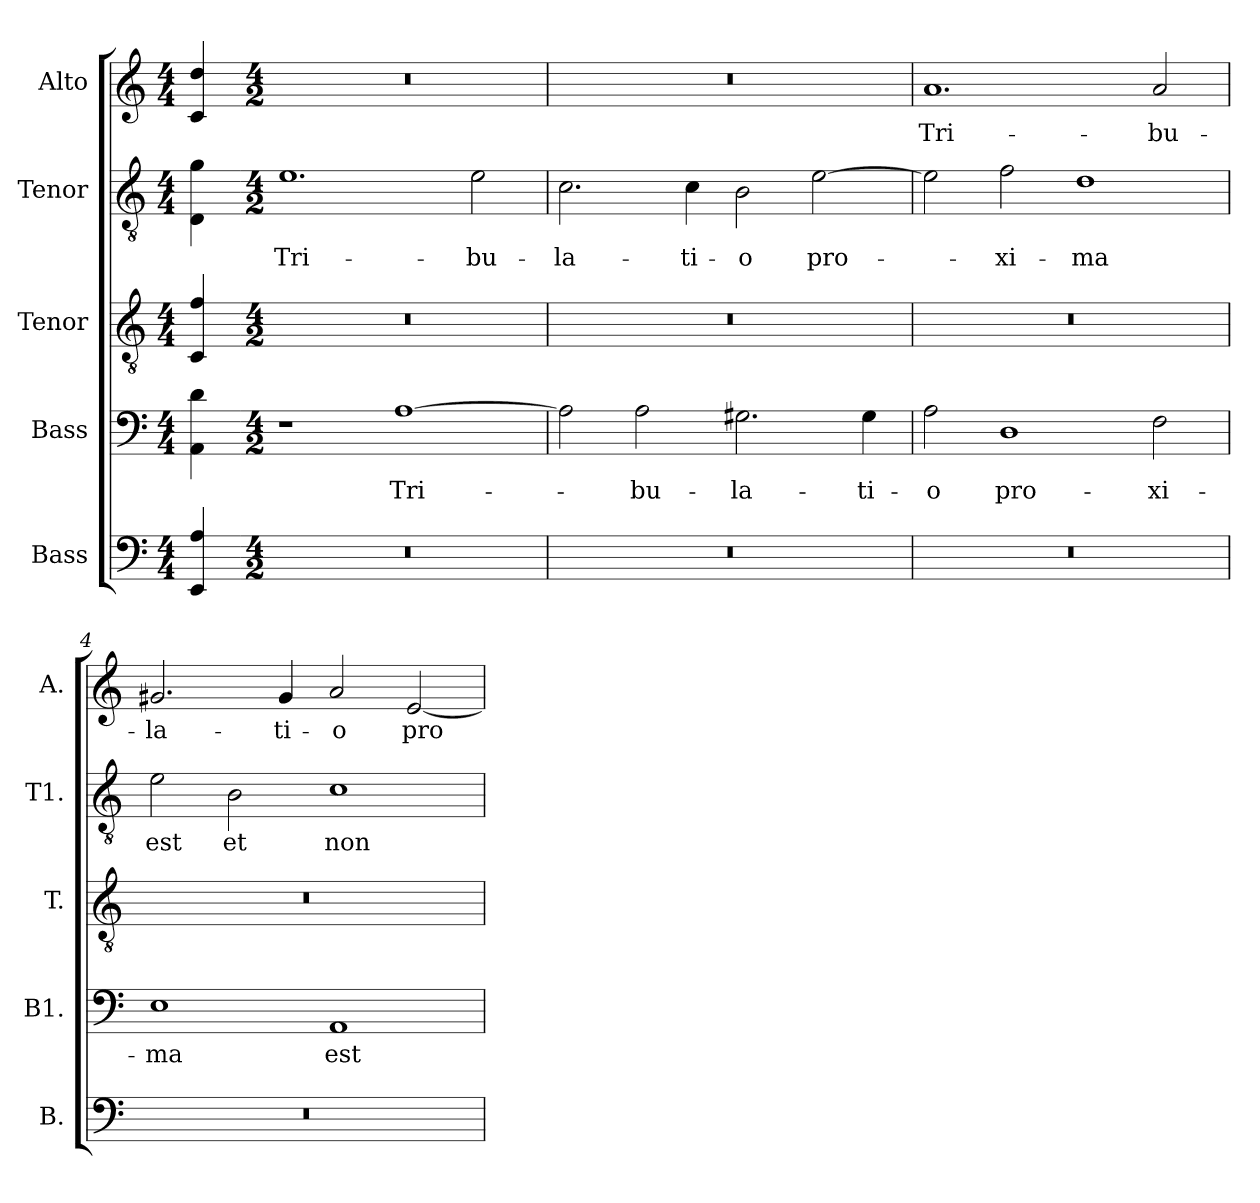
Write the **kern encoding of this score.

**kern	**kern	**text	**kern	**kern	**text	**kern	**text
*part5	*part4	*part4	*part3	*part2	*part2	*part1	*part1
*staff5	*staff4	*staff4	*staff3	*staff2	*staff2	*staff1	*staff1
*I"Bass	*I"Bass	*	*I"Tenor	*I"Tenor	*	*I"Alto	*
*I'B.	*I'B1.	*	*I'T.	*I'T1.	*	*I'A.	*
!!LO:PB:g=z
*clefF4	*clefF4	*	*clefGv2	*clefGv2	*	*clefG2	*
*	*	*	*ITrd7c12	*ITrd7c12	*	*	*
*k[]	*k[]	*	*k[]	*k[]	*	*k[]	*
*C:	*C:	*	*C:	*C:	*	*C:	*
*M4/4	*M4/4	*	*M4/4	*M4/4	*	*M4/4	*
=	=	=	=	=	=	=	=
4EEi/ 4Ai	4AAi\ 4di	.	4CCi/ 4Fi	4DDi\ 4Gi	.	4ci/ 4ddi	.
=1-	=1-	=1-	=1-	=1-	=1-	=1-	=1-
*M4/2	*M4/2	*	*M4/2	*M4/2	*	*M4/2	*
!LO:N:vis=1	!	!	!LO:N:vis=1	!	!	!	!
!	!	!	!	!	!LO:LY:b:color=#000000	!LO:N:vis=1	!
0r	1r	.	0r	1.Ei	Tri-	0r	.
!	!	!LO:LY:b:color=#000000	!	!	!	!	!
.	[1Ai	Tri-	.	.	.	.	.
!	!	!	!	!	!LO:LY:b:color=#000000	!	!
.	.	.	.	2Ei\	-bu-	.	.
=2	=2	=2	=2	=2	=2	=2	=2
!LO:N:vis=1	!	!	!LO:N:vis=1	!	!	!	!
!	!	!	!	!	!LO:LY:b:color=#000000	!LO:N:vis=1	!
0r	2Ai\]	.	0r	2.Ci\	-la-	0r	.
!	!	!LO:LY:b:color=#000000	!	!	!	!	!
.	2Ai\	-bu-	.	.	.	.	.
!	!	!	!	!	!LO:LY:b:color=#000000	!	!
.	.	.	.	4Ci\	-ti-	.	.
!	!	!LO:LY:b:color=#000000	!	!	!	!	!
!	!	!	!	!	!LO:LY:b:color=#000000	!	!
.	2.G#Xi\	-la-	.	2BBi\	-o	.	.
!	!	!	!	!	!LO:LY:b:color=#000000	!	!
.	.	.	.	[2Ei\	pro-	.	.
!	!	!LO:LY:b:color=#000000	!	!	!	!	!
.	4G#i\	-ti-	.	.	.	.	.
=3	=3	=3	=3	=3	=3	=3	=3
!LO:N:vis=1	!	!	!	!	!	!	!
!	!	!LO:LY:b:color=#000000	!LO:N:vis=1	!	!	!	!
!	!	!	!	!	!	!	!LO:LY:b:color=#000000
0r	2Ai\	-o	0r	2Ei\]	.	1.ai	Tri-
!	!	!LO:LY:b:color=#000000	!	!	!	!	!
!	!	!	!	!	!LO:LY:b:color=#000000	!	!
.	1Di	pro-	.	2Fi\	-xi-	.	.
!	!	!	!	!	!LO:LY:b:color=#000000	!	!
.	.	.	.	1Di	-ma	.	.
!	!	!LO:LY:b:color=#000000	!	!	!	!	!
!	!	!	!	!	!	!	!LO:LY:b:color=#000000
.	2Fi\	-xi-	.	.	.	2ai/	-bu-
=4	=4	=4	=4	=4	=4	=4	=4
!LO:N:vis=1	!	!	!	!	!	!	!
!	!	!LO:LY:b:color=#000000	!LO:N:vis=1	!	!	!	!
!	!	!	!	!	!LO:LY:b:color=#000000	!	!
!	!	!	!	!	!	!	!LO:LY:b:color=#000000
0r	1Ei	-ma	0r	2Ei\	est	2.g#Xi/	-la-
!	!	!	!	!	!LO:LY:b:color=#000000	!	!
.	.	.	.	2BBi\	et	.	.
!	!	!	!	!	!	!	!LO:LY:b:color=#000000
.	.	.	.	.	.	4g#i/	-ti-
!	!	!LO:LY:b:color=#000000	!	!	!	!	!
!	!	!	!	!	!LO:LY:b:color=#000000	!	!
!	!	!	!	!	!	!	!LO:LY:b:color=#000000
.	1AAi	est	.	1Ci	non	2ai/	-o
!	!	!	!	!	!	!	!LO:LY:b:color=#000000
.	.	.	.	.	.	[2ei/	pro-
=	=	=	=	=	=	=	=
*-	*-	*-	*-	*-	*-	*-	*-
